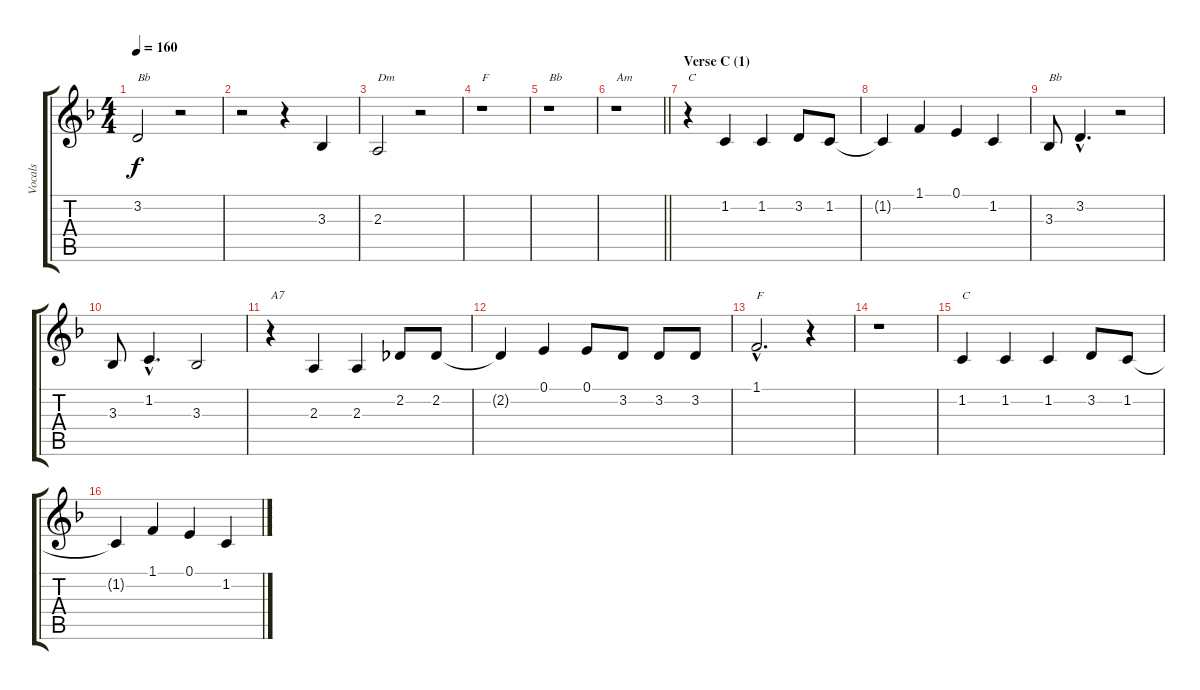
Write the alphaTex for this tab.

\track ("Vocals" "Vocals") {instrument sopranosax}
\staff {score tabs}
\tuning (E4 B3 G3 D3 A2 E2) {hide}
\ts (4 4)
\tempo 160
\clef g2
\ks f
3.2.2{txt "Bb" dy f} r.2 |
r.2 r.4 3.3.4 |
2.3.2{txt "Dm"} r.2 |
r.1{txt "F"} |
r.1{txt "Bb"} |
\barLineRight lightlight
r.1{txt "Am"} |
\section ("" "Verse C (1)")
r.4{txt "C"} 1.2.4 1.2.4 3.2.8 1.2.8 |
1.2{t}.4 1.1.4 0.1.4 1.2.4 |
3.3.8{txt "Bb"} 3.2{hac}.4{d} r.2 |
3.3.8 1.2{hac}.4{d} 3.3.2 |
r.4{txt "A7"} 2.3.4 2.3.4 2.2.8 2.2.8 |
2.2{t}.4 0.1.4 0.1.8 3.2.8 3.2.8 3.2.8 |
1.1{hac}.2{d txt "F"} r.4 |
r.1 |
1.2.4{txt "C"} 1.2.4 1.2.4 3.2.8 1.2.8 |
1.2{t}.4 1.1.4 0.1.4 1.2.4
